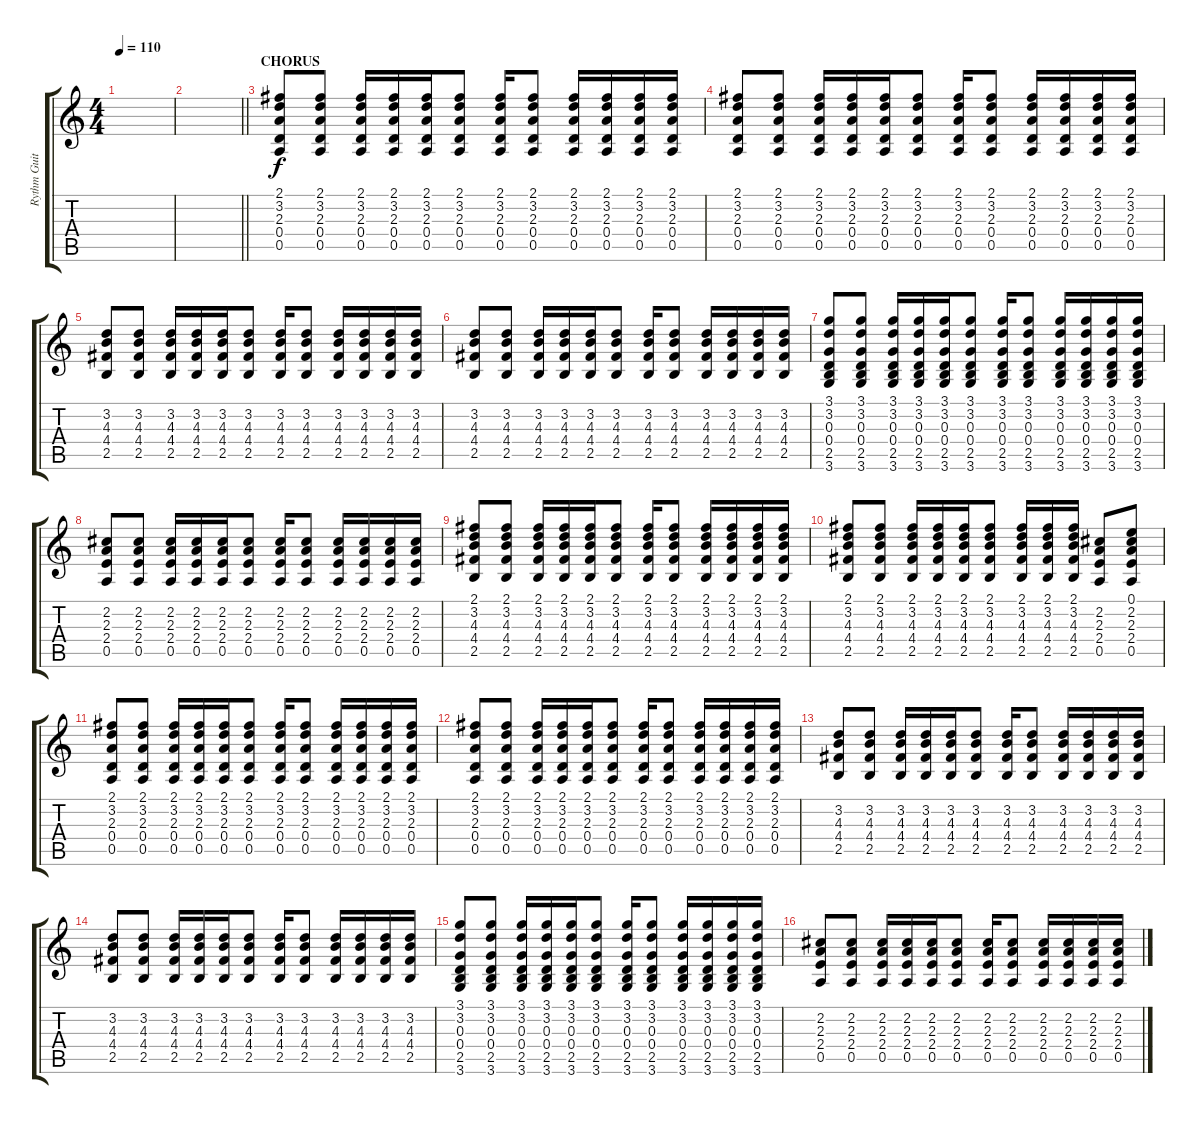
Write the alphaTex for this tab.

\track ("Rythm Guitar" "Rythm Guit") {instrument acousticguitarsteel}
\staff {score tabs}
\tuning (E4 B3 G3 D3 A2 E2) {hide}
\ts (4 4)
\tempo 110
\clef g2
\ks c
|
\barLineRight lightlight
|
\section ("" "CHORUS")
(2.1 3.2 2.3 0.4 0.5).8{volume 13 instrument acousticguitarsteel} (2.1 3.2 2.3 0.4 0.5).8 (2.1 3.2 2.3 0.4 0.5).16 (2.1 3.2 2.3 0.4 0.5).16 (2.1 3.2 2.3 0.4 0.5).16 (2.1 3.2 2.3 0.4 0.5).8 (2.1 3.2 2.3 0.4 0.5).16 (2.1 3.2 2.3 0.4 0.5).8 (2.1 3.2 2.3 0.4 0.5).16 (2.1 3.2 2.3 0.4 0.5).16 (2.1 3.2 2.3 0.4 0.5).16 (2.1 3.2 2.3 0.4 0.5).16 |
(2.1 3.2 2.3 0.4 0.5).8 (2.1 3.2 2.3 0.4 0.5).8 (2.1 3.2 2.3 0.4 0.5).16 (2.1 3.2 2.3 0.4 0.5).16 (2.1 3.2 2.3 0.4 0.5).16 (2.1 3.2 2.3 0.4 0.5).8 (2.1 3.2 2.3 0.4 0.5).16 (2.1 3.2 2.3 0.4 0.5).8 (2.1 3.2 2.3 0.4 0.5).16 (2.1 3.2 2.3 0.4 0.5).16 (2.1 3.2 2.3 0.4 0.5).16 (2.1 3.2 2.3 0.4 0.5).16 |
(3.2 4.3 4.4 2.5).8 (3.2 4.3 4.4 2.5).8 (3.2 4.3 4.4 2.5).16 (3.2 4.3 4.4 2.5).16 (3.2 4.3 4.4 2.5).16 (3.2 4.3 4.4 2.5).8 (3.2 4.3 4.4 2.5).16 (3.2 4.3 4.4 2.5).8 (3.2 4.3 4.4 2.5).16 (3.2 4.3 4.4 2.5).16 (3.2 4.3 4.4 2.5).16 (3.2 4.3 4.4 2.5).16 |
(3.2 4.3 4.4 2.5).8 (3.2 4.3 4.4 2.5).8 (3.2 4.3 4.4 2.5).16 (3.2 4.3 4.4 2.5).16 (3.2 4.3 4.4 2.5).16 (3.2 4.3 4.4 2.5).8 (3.2 4.3 4.4 2.5).16 (3.2 4.3 4.4 2.5).8 (3.2 4.3 4.4 2.5).16 (3.2 4.3 4.4 2.5).16 (3.2 4.3 4.4 2.5).16 (3.2 4.3 4.4 2.5).16 |
(3.1 3.2 0.3 0.4 2.5 3.6).8 (3.1 3.2 0.3 0.4 2.5 3.6).8 (3.1 3.2 0.3 0.4 2.5 3.6).16 (3.1 3.2 0.3 0.4 2.5 3.6).16 (3.1 3.2 0.3 0.4 2.5 3.6).16 (3.1 3.2 0.3 0.4 2.5 3.6).8 (3.1 3.2 0.3 0.4 2.5 3.6).16 (3.1 3.2 0.3 0.4 2.5 3.6).8 (3.1 3.2 0.3 0.4 2.5 3.6).16 (3.1 3.2 0.3 0.4 2.5 3.6).16 (3.1 3.2 0.3 0.4 2.5 3.6).16 (3.1 3.2 0.3 0.4 2.5 3.6).16 |
(2.2 2.3 2.4 0.5).8 (2.2 2.3 2.4 0.5).8 (2.2 2.3 2.4 0.5).16 (2.2 2.3 2.4 0.5).16 (2.2 2.3 2.4 0.5).16 (2.2 2.3 2.4 0.5).8 (2.2 2.3 2.4 0.5).16 (2.2 2.3 2.4 0.5).8 (2.2 2.3 2.4 0.5).16 (2.2 2.3 2.4 0.5).16 (2.2 2.3 2.4 0.5).16 (2.2 2.3 2.4 0.5).16 |
(2.1 3.2 4.3 4.4 2.5).8 (2.1 3.2 4.3 4.4 2.5).8 (2.1 3.2 4.3 4.4 2.5).16 (2.1 3.2 4.3 4.4 2.5).16 (2.1 3.2 4.3 4.4 2.5).16 (2.1 3.2 4.3 4.4 2.5).8 (2.1 3.2 4.3 4.4 2.5).16 (2.1 3.2 4.3 4.4 2.5).8 (2.1 3.2 4.3 4.4 2.5).16 (2.1 3.2 4.3 4.4 2.5).16 (2.1 3.2 4.3 4.4 2.5).16 (2.1 3.2 4.3 4.4 2.5).16 |
(2.1 3.2 4.3 4.4 2.5).8 (2.1 3.2 4.3 4.4 2.5).8 (2.1 3.2 4.3 4.4 2.5).16 (2.1 3.2 4.3 4.4 2.5).16 (2.1 3.2 4.3 4.4 2.5).16 (2.1 3.2 4.3 4.4 2.5).8 (2.1 3.2 4.3 4.4 2.5).16 (2.1 3.2 4.3 4.4 2.5).16 (2.1 3.2 4.3 4.4 2.5).16 (2.2 2.3 2.4 0.5).8 (0.1 2.2 2.3 2.4 0.5).8 |
(2.1 3.2 2.3 0.4 0.5).8{volume 13 instrument acousticguitarsteel} (2.1 3.2 2.3 0.4 0.5).8 (2.1 3.2 2.3 0.4 0.5).16 (2.1 3.2 2.3 0.4 0.5).16 (2.1 3.2 2.3 0.4 0.5).16 (2.1 3.2 2.3 0.4 0.5).8 (2.1 3.2 2.3 0.4 0.5).16 (2.1 3.2 2.3 0.4 0.5).8 (2.1 3.2 2.3 0.4 0.5).16 (2.1 3.2 2.3 0.4 0.5).16 (2.1 3.2 2.3 0.4 0.5).16 (2.1 3.2 2.3 0.4 0.5).16 |
(2.1 3.2 2.3 0.4 0.5).8 (2.1 3.2 2.3 0.4 0.5).8 (2.1 3.2 2.3 0.4 0.5).16 (2.1 3.2 2.3 0.4 0.5).16 (2.1 3.2 2.3 0.4 0.5).16 (2.1 3.2 2.3 0.4 0.5).8 (2.1 3.2 2.3 0.4 0.5).16 (2.1 3.2 2.3 0.4 0.5).8 (2.1 3.2 2.3 0.4 0.5).16 (2.1 3.2 2.3 0.4 0.5).16 (2.1 3.2 2.3 0.4 0.5).16 (2.1 3.2 2.3 0.4 0.5).16 |
(3.2 4.3 4.4 2.5).8 (3.2 4.3 4.4 2.5).8 (3.2 4.3 4.4 2.5).16 (3.2 4.3 4.4 2.5).16 (3.2 4.3 4.4 2.5).16 (3.2 4.3 4.4 2.5).8 (3.2 4.3 4.4 2.5).16 (3.2 4.3 4.4 2.5).8 (3.2 4.3 4.4 2.5).16 (3.2 4.3 4.4 2.5).16 (3.2 4.3 4.4 2.5).16 (3.2 4.3 4.4 2.5).16 |
(3.2 4.3 4.4 2.5).8 (3.2 4.3 4.4 2.5).8 (3.2 4.3 4.4 2.5).16 (3.2 4.3 4.4 2.5).16 (3.2 4.3 4.4 2.5).16 (3.2 4.3 4.4 2.5).8 (3.2 4.3 4.4 2.5).16 (3.2 4.3 4.4 2.5).8 (3.2 4.3 4.4 2.5).16 (3.2 4.3 4.4 2.5).16 (3.2 4.3 4.4 2.5).16 (3.2 4.3 4.4 2.5).16 |
(3.1 3.2 0.3 0.4 2.5 3.6).8 (3.1 3.2 0.3 0.4 2.5 3.6).8 (3.1 3.2 0.3 0.4 2.5 3.6).16 (3.1 3.2 0.3 0.4 2.5 3.6).16 (3.1 3.2 0.3 0.4 2.5 3.6).16 (3.1 3.2 0.3 0.4 2.5 3.6).8 (3.1 3.2 0.3 0.4 2.5 3.6).16 (3.1 3.2 0.3 0.4 2.5 3.6).8 (3.1 3.2 0.3 0.4 2.5 3.6).16 (3.1 3.2 0.3 0.4 2.5 3.6).16 (3.1 3.2 0.3 0.4 2.5 3.6).16 (3.1 3.2 0.3 0.4 2.5 3.6).16 |
(2.2 2.3 2.4 0.5).8 (2.2 2.3 2.4 0.5).8 (2.2 2.3 2.4 0.5).16 (2.2 2.3 2.4 0.5).16 (2.2 2.3 2.4 0.5).16 (2.2 2.3 2.4 0.5).8 (2.2 2.3 2.4 0.5).16 (2.2 2.3 2.4 0.5).8 (2.2 2.3 2.4 0.5).16 (2.2 2.3 2.4 0.5).16 (2.2 2.3 2.4 0.5).16 (2.2 2.3 2.4 0.5).16
